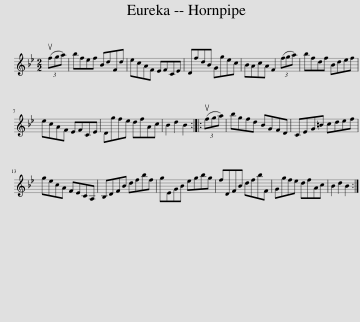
X:1
L:1/8
M:2/2
I:linebreak $
K:Bb
V:1 treble
V:1
 (3(ufga) | bfef BdFd | ecAF EFCE | DfdB Ggec | BAcA F2 (3(fga) | %5
 bfdf Bdef |$ ecAF EFCE | Dgfe dfAc | B2 d2 B2 :: (3(ufga) | %10
 bgfd BGFD | CEG=B cdef |$ gecA FECA, | B,DFB dfbf | gEGB egbg | %15
 fDFB dfbF | Ggfe dfAc | B2 d2 B2 :| %18
